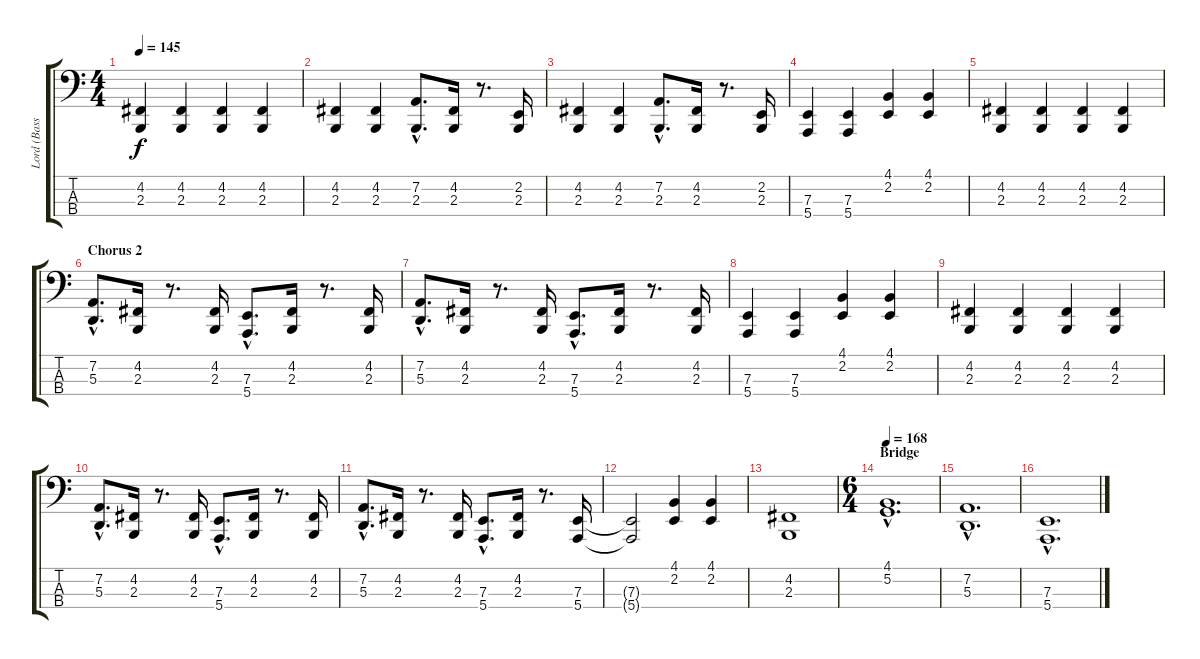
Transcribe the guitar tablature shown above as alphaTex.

\track ("Lord (Bass)" "Lord (Bass") {instrument electricgrandpiano}
\staff {score tabs}
\tuning (G2 D2 A1 E1) {hide}
\ts (4 4)
\tempo 145
\clef f4
\ks c
(4.2 2.3).4{dy f} (4.2 2.3).4 (4.2 2.3).4 (4.2 2.3).4 |
(4.2 2.3).4 (4.2 2.3).4 (7.2{hac} 2.3{hac}).8{d} (4.2 2.3).16 r.8{d} (2.2 2.3).16 |
(4.2 2.3).4 (4.2 2.3).4 (7.2{hac} 2.3{hac}).8{d} (4.2 2.3).16 r.8{d} (2.2 2.3).16 |
(7.3 5.4).4 (7.3 5.4).4 (4.1 2.2).4 (4.1 2.2).4 |
(4.2 2.3).4 (4.2 2.3).4 (4.2 2.3).4 (4.2 2.3).4 |
\section ("" "Chorus 2")
(7.2{hac} 5.3{hac}).8{d} (4.2 2.3).16 r.8{d} (4.2 2.3).16 (7.3{hac} 5.4{hac}).8{d} (4.2 2.3).16 r.8{d} (4.2 2.3).16 |
(7.2{hac} 5.3{hac}).8{d} (4.2 2.3).16 r.8{d} (4.2 2.3).16 (7.3{hac} 5.4{hac}).8{d} (4.2 2.3).16 r.8{d} (4.2 2.3).16 |
(7.3 5.4).4 (7.3 5.4).4 (4.1 2.2).4 (4.1 2.2).4 |
(4.2 2.3).4 (4.2 2.3).4 (4.2 2.3).4 (4.2 2.3).4 |
(7.2{hac} 5.3{hac}).8{d} (4.2 2.3).16 r.8{d} (4.2 2.3).16 (7.3{hac} 5.4{hac}).8{d} (4.2 2.3).16 r.8{d} (4.2 2.3).16 |
(7.2{hac} 5.3{hac}).8{d} (4.2 2.3).16 r.8{d} (4.2 2.3).16 (7.3{hac} 5.4{hac}).8{d} (4.2 2.3).16 r.8{d} (7.3 5.4).16 |
(7.3{t} 5.4{t}).2 (4.1 2.2).4 (4.1 2.2).4 |
(4.2 2.3).1 |
\ts (6 4)
\section ("" "Bridge")
\tempo 168
(4.1{hac} 5.2{hac}).1{d} |
(7.2{hac} 5.3{hac}).1{d} |
(7.3{hac} 5.4{hac}).1{d}
